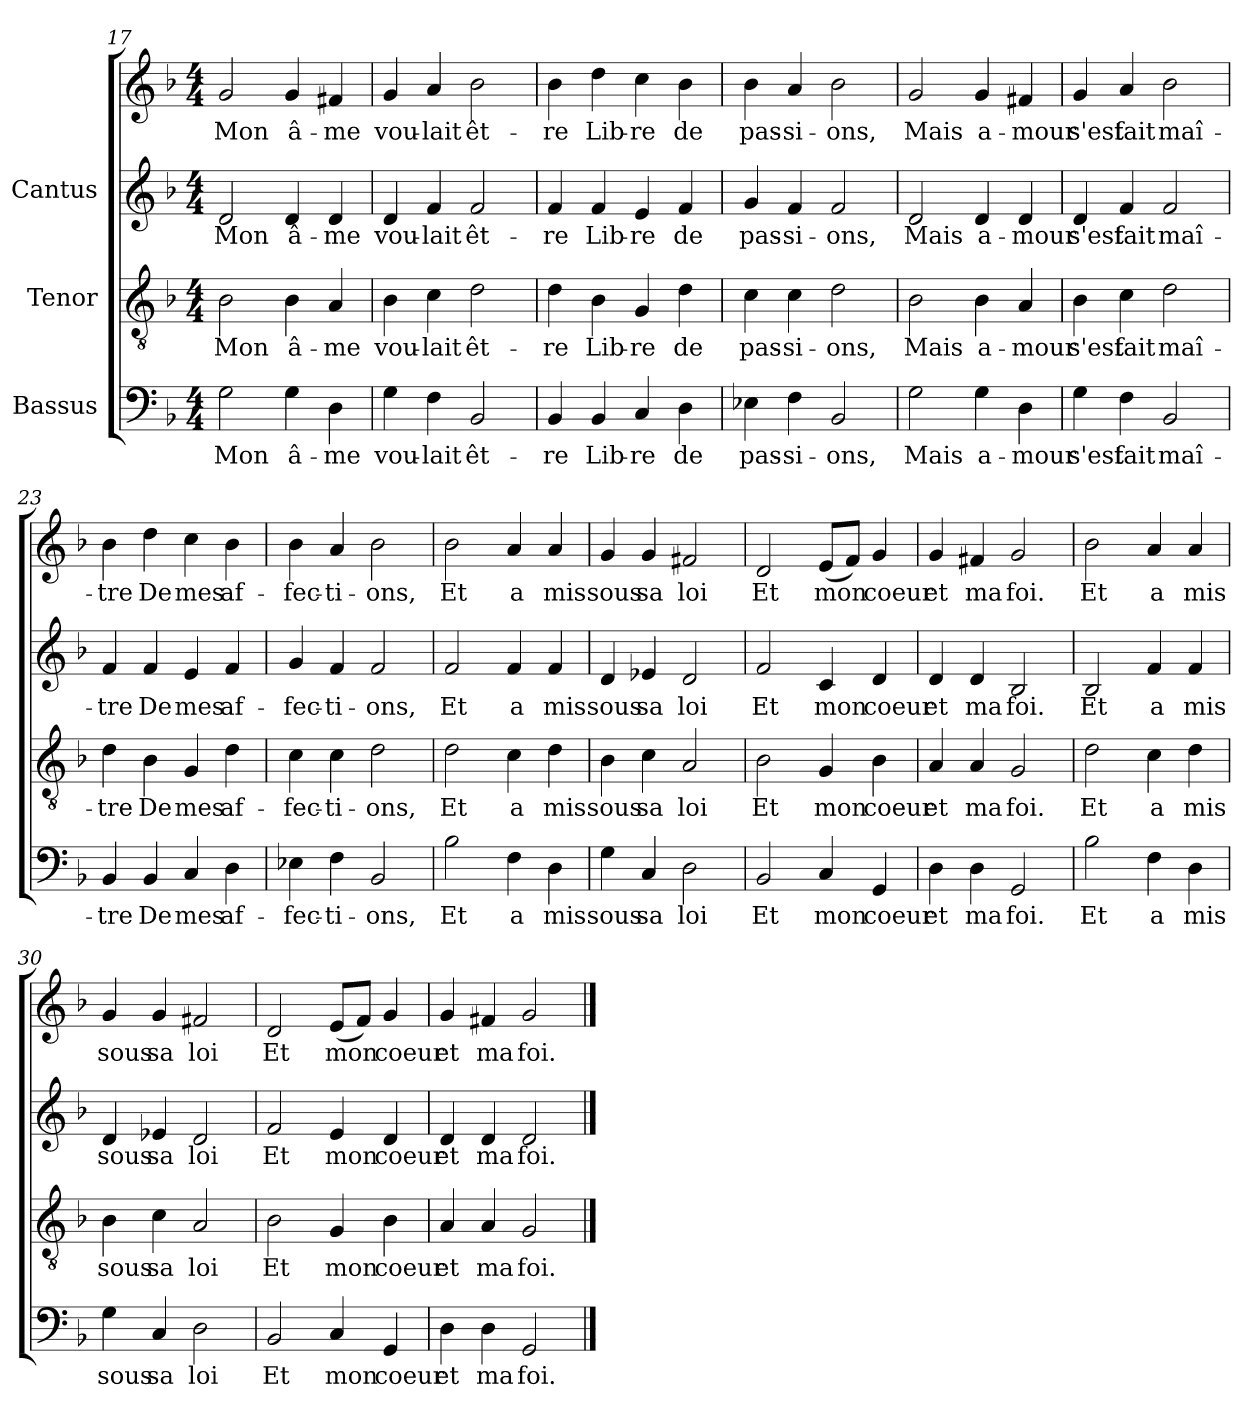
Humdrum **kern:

**kern	**text	**kern	**text	**kern	**text	**kern	**text
*part3	*part3	*part2	*part2	*part1	*part1	*part1	*part1
*staff4	*staff4	*staff3	*staff3	*staff2	*staff2	*staff1	*staff1
*I"Bassus	*	*I"Tenor	*	*I"Cantus	*	*	*
*clefF4	*	*clefGv2	*	*clefG2	*	*clefG2	*
*k[b-]	*	*k[b-]	*	*k[b-]	*	*k[b-]	*
*F:	*	*F:	*	*F:	*	*F:	*
*M4/4	*	*M4/4	*	*M4/4	*	*M4/4	*
*MM144	*	*MM144	*	*MM144	*	*MM144	*
=17	=17	=17	=17	=17	=17	=17	=17
!	!LO:LY:b:cj	!	!LO:LY:b:cj	!	!LO:LY:b:cj	!	!LO:LY:b:cj
2G\	Mon	2B-\	Mon	2d/	Mon	2g/	Mon
!	!LO:LY:b:cj	!	!LO:LY:b:cj	!	!LO:LY:b:cj	!	!LO:LY:b:cj
4G\	â-	4B-\	â-	4d/	â-	4g/	â-
!	!LO:LY:b:cj	!	!LO:LY:b:cj	!	!LO:LY:b:cj	!	!LO:LY:b:cj
4D\	-me	4A/	-me	4d/	-me	4f#X/	-me
!!LO:LB:g=z
=18	=18	=18	=18	=18	=18	=18	=18
!	!LO:LY:b:cj	!	!LO:LY:b:cj	!	!LO:LY:b:cj	!	!LO:LY:b:cj
4G\	vou-	4B-\	vou-	4d/	-vou-	4g/	vou-
!	!LO:LY:b:cj	!	!LO:LY:b:cj	!	!LO:LY:b:cj	!	!LO:LY:b:cj
4F\	-lait	4c\	-lait	4f/	-lait	4a/	-lait
!	!LO:LY:b:cj	!	!LO:LY:b:cj	!	!LO:LY:b:cj	!	!LO:LY:b:cj
2BB-/	êt-	2d\	êt-	2f/	êt-	2b-\	êt-
=19	=19	=19	=19	=19	=19	=19	=19
!	!LO:LY:b:cj	!	!LO:LY:b:cj	!	!LO:LY:b:cj	!	!LO:LY:b:cj
4BB-/	-re	4d\	-re	4f/	re	4b-\	-re
!	!LO:LY:b:cj	!	!LO:LY:b:cj	!	!LO:LY:b:cj	!	!LO:LY:b:cj
4BB-/	Lib-	4B-\	Lib-	4f/	Lib-	4dd\	Lib-
!	!LO:LY:b:cj	!	!LO:LY:b:cj	!	!LO:LY:b:cj	!	!LO:LY:b:cj
4C/	-re	4G/	-re	4e/	-re	4cc\	-re
!	!LO:LY:b:cj	!	!LO:LY:b:cj	!	!LO:LY:b:cj	!	!LO:LY:b:cj
4D\	de	4d\	de	4f/	de	4b-\	de
=20	=20	=20	=20	=20	=20	=20	=20
!	!LO:LY:b:cj	!	!LO:LY:b:cj	!	!LO:LY:b:cj	!	!LO:LY:b:cj
4E-X\	pas-	4c\	pas-	4g/	pas-	4b-\	pas-
!	!LO:LY:b:cj	!	!LO:LY:b:cj	!	!LO:LY:b:cj	!	!LO:LY:b:cj
4F\	-si-	4c\	-si-	4f/	-si-	4a/	-si-
!	!LO:LY:b:cj	!	!LO:LY:b:cj	!	!LO:LY:b:cj	!	!LO:LY:b:cj
2BB-/	-ons,	2d\	-ons,	2f/	-ons,	2b-\	-ons,
=21	=21	=21	=21	=21	=21	=21	=21
!	!LO:LY:b:cj	!	!LO:LY:b:cj	!	!LO:LY:b:cj	!	!LO:LY:b:cj
2G\	Mais	2B-\	Mais	2d/	Mais	2g/	Mais
!	!LO:LY:b:cj	!	!LO:LY:b:cj	!	!LO:LY:b:cj	!	!LO:LY:b:cj
4G\	a-	4B-\	a-	4d/	a-	4g/	a-
!	!LO:LY:b:cj	!	!LO:LY:b:cj	!	!LO:LY:b:cj	!	!LO:LY:b:cj
4D\	-mour	4A/	-mour	4d/	-mour	4f#X/	-mour
=22	=22	=22	=22	=22	=22	=22	=22
!	!LO:LY:b:cj	!	!LO:LY:b:cj	!	!LO:LY:b:cj	!	!LO:LY:b:cj
4G\	s'est	4B-\	s'est	4d/	-s'est	4g/	s'est
!	!LO:LY:b:cj	!	!LO:LY:b:cj	!	!LO:LY:b:cj	!	!LO:LY:b:cj
4F\	fait	4c\	fait	4f/	fait	4a/	fait
!	!LO:LY:b:cj	!	!LO:LY:b:cj	!	!LO:LY:b:cj	!	!LO:LY:b:cj
2BB-/	maî-	2d\	maî-	2f/	maî-	2b-\	maî-
!!LO:LB:g=z
=23	=23	=23	=23	=23	=23	=23	=23
!	!LO:LY:b:cj	!	!LO:LY:b:cj	!	!LO:LY:b:cj	!	!LO:LY:b:cj
4BB-/	-tre	4d\	-tre	4f/	-tre	4b-\	-tre
!	!LO:LY:b:cj	!	!LO:LY:b:cj	!	!LO:LY:b:cj	!	!LO:LY:b:cj
4BB-/	De	4B-\	De	4f/	De	4dd\	De
!	!LO:LY:b:cj	!	!LO:LY:b:cj	!	!LO:LY:b:cj	!	!LO:LY:b:cj
4C/	mes	4G/	mes	4e/	mes	4cc\	mes
!	!LO:LY:b:cj	!	!LO:LY:b:cj	!	!LO:LY:b:cj	!	!LO:LY:b:cj
4D\	af-	4d\	af-	4f/	af-	4b-\	af-
=24	=24	=24	=24	=24	=24	=24	=24
!	!LO:LY:b:cj	!	!LO:LY:b:cj	!	!LO:LY:b:cj	!	!LO:LY:b:cj
4E-X\	-fec-	4c\	-fec-	4g/	fec-	4b-\	-fec-
!	!LO:LY:b:cj	!	!LO:LY:b:cj	!	!LO:LY:b:cj	!	!LO:LY:b:cj
4F\	-ti-	4c\	-ti-	4f/	-ti-	4a/	-ti-
!	!LO:LY:b:cj	!	!LO:LY:b:cj	!	!LO:LY:b:cj	!	!LO:LY:b:cj
2BB-/	-ons,	2d\	-ons,	2f/	-ons,	2b-\	-ons,
=25	=25	=25	=25	=25	=25	=25	=25
!	!LO:LY:b:cj	!	!LO:LY:b:cj	!	!LO:LY:b:cj	!	!LO:LY:b:cj
2B-\	Et	2d\	Et	2f/	Et	2b-\	Et
!	!LO:LY:b:cj	!	!LO:LY:b:cj	!	!LO:LY:b:cj	!	!LO:LY:b:cj
4F\	a	4c\	a	4f/	a	4a/	a
!	!LO:LY:b:cj	!	!LO:LY:b:cj	!	!LO:LY:b:cj	!	!LO:LY:b:cj
4D\	mis	4d\	mis	4f/	mis	4a/	mis
=26	=26	=26	=26	=26	=26	=26	=26
!	!LO:LY:b:cj	!	!LO:LY:b:cj	!	!LO:LY:b:cj	!	!LO:LY:b:cj
4G\	sous	4B-\	sous	4d/	sous	4g/	sous
!	!LO:LY:b:cj	!	!LO:LY:b:cj	!	!LO:LY:b:cj	!	!LO:LY:b:cj
4C/	sa	4c\	sa	4e-X/	sa	4g/	sa
!	!LO:LY:b:cj	!	!LO:LY:b:cj	!	!LO:LY:b:cj	!	!LO:LY:b:cj
2D\	loi	2A/	loi	2d/	loi	2f#X/	loi
=27	=27	=27	=27	=27	=27	=27	=27
!	!LO:LY:b:cj	!	!LO:LY:b:cj	!	!LO:LY:b:cj	!	!LO:LY:b:cj
2BB-/	Et	2B-\	Et	2f/	Et	2d/	Et
!	!LO:LY:b:cj	!	!LO:LY:b:cj	!	!LO:LY:b:cj	!	!LO:LY:b:cj
4C/	mon	4G/	mon	4c/	mon	(<8e/L	mon
!	!	!	!	!	!	!	!LO:LY:b:cj
.	.	.	.	.	.	8f/J)	.
!	!LO:LY:b:cj	!	!LO:LY:b:cj	!	!LO:LY:b:cj	!	!LO:LY:b:cj
4GG/	coeur	4B-\	coeur	4d/	coeur	4g/	coeur
!!LO:LB:g=z
=28	=28	=28	=28	=28	=28	=28	=28
!	!LO:LY:b:cj	!	!LO:LY:b:cj	!	!LO:LY:b:cj	!	!LO:LY:b:cj
4D\	et	4A/	et	4d/	et	4g/	et
!	!LO:LY:b:cj	!	!LO:LY:b:cj	!	!LO:LY:b:cj	!	!LO:LY:b:cj
4D\	ma	4A/	ma	4d/	ma	4f#X/	ma
!	!LO:LY:b:cj	!	!LO:LY:b:cj	!	!LO:LY:b:cj	!	!LO:LY:b:cj
2GG/	foi.	2G/	foi.	2B-/	foi.	2g/	foi.
=29	=29	=29	=29	=29	=29	=29	=29
!	!LO:LY:b:cj	!	!LO:LY:b:cj	!	!LO:LY:b:cj	!	!LO:LY:b:cj
2B-\	Et	2d\	Et	2B-/	Et	2b-\	Et
!	!LO:LY:b:cj	!	!LO:LY:b:cj	!	!LO:LY:b:cj	!	!LO:LY:b:cj
4F\	a	4c\	a	4f/	a	4a/	a
!	!LO:LY:b:cj	!	!LO:LY:b:cj	!	!LO:LY:b:cj	!	!LO:LY:b:cj
4D\	mis	4d\	mis	4f/	mis	4a/	mis
=30	=30	=30	=30	=30	=30	=30	=30
!	!LO:LY:b:cj	!	!LO:LY:b:cj	!	!LO:LY:b:cj	!	!LO:LY:b:cj
4G\	sous	4B-\	sous	4d/	sous	4g/	sous
!	!LO:LY:b:cj	!	!LO:LY:b:cj	!	!LO:LY:b:cj	!	!LO:LY:b:cj
4C/	sa	4c\	sa	4e-X/	sa	4g/	sa
!	!LO:LY:b:cj	!	!LO:LY:b:cj	!	!LO:LY:b:cj	!	!LO:LY:b:cj
2D\	loi	2A/	loi	2d/	loi	2f#X/	loi
=31	=31	=31	=31	=31	=31	=31	=31
!	!LO:LY:b:cj	!	!LO:LY:b:cj	!	!LO:LY:b:cj	!	!LO:LY:b:cj
2BB-/	Et	2B-\	Et	2f/	Et	2d/	Et
!	!LO:LY:b:cj	!	!LO:LY:b:cj	!	!LO:LY:b:cj	!	!LO:LY:b:cj
4C/	mon	4G/	mon	4e/	mon	(<8e/L	mon
!	!	!	!	!	!	!	!LO:LY:b:cj
.	.	.	.	.	.	8f/J)	.
!	!LO:LY:b:cj	!	!LO:LY:b:cj	!	!LO:LY:b:cj	!	!LO:LY:b:cj
4GG/	coeur	4B-\	coeur	4d/	coeur	4g/	coeur
=32	=32	=32	=32	=32	=32	=32	=32
!	!LO:LY:b:cj	!	!LO:LY:b:cj	!	!LO:LY:b:cj	!	!LO:LY:b:cj
4D\	et	4A/	et	4d/	et	4g/	et
!	!LO:LY:b:cj	!	!LO:LY:b:cj	!	!LO:LY:b:cj	!	!LO:LY:b:cj
4D\	ma	4A/	ma	4d/	ma	4f#X/	ma
!	!LO:LY:b:cj	!	!LO:LY:b:cj	!	!LO:LY:b:cj	!	!LO:LY:b:cj
2GG/	foi.	2G/	foi.	2d/	foi.	2g/	foi.
==	==	==	==	==	==	==	==
*-	*-	*-	*-	*-	*-	*-	*-
